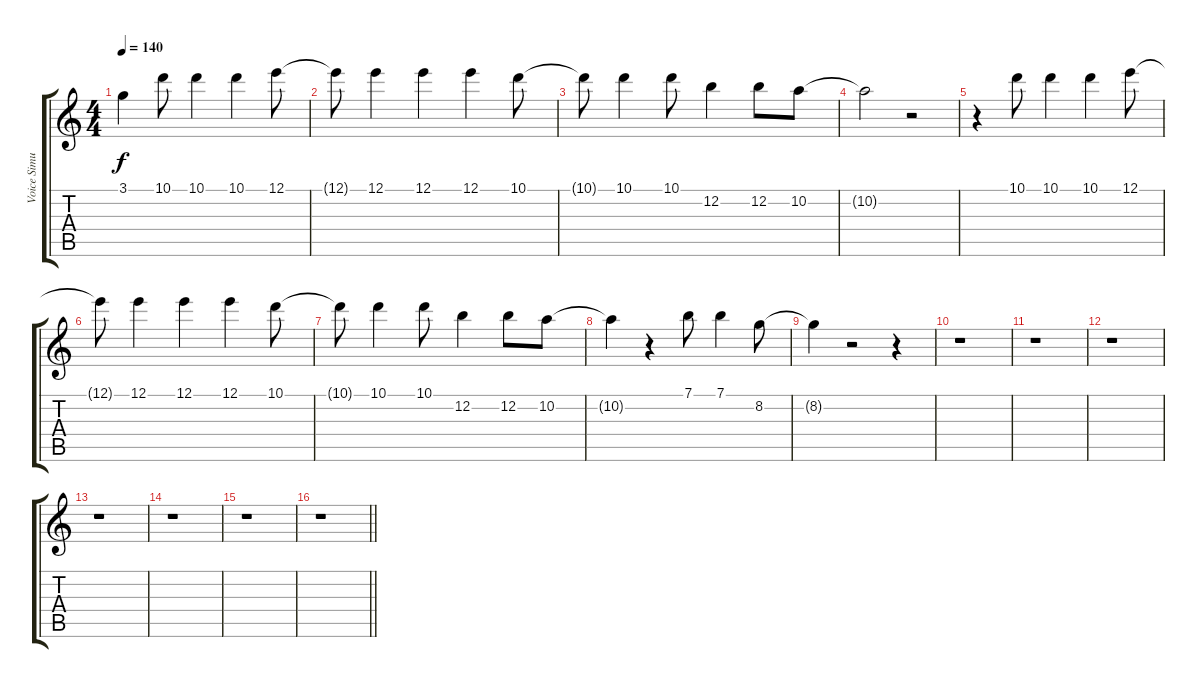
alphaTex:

\track ("Voice Simulation" "Voice Simu") {instrument acousticguitarsteel}
\staff {score tabs}
\tuning (E4 B3 G3 D3 A2 E2) {hide}
\ts (4 4)
\tempo 140
\clef g2
\ks c
3.1{t}.4{dy f} 10.1.8 10.1.4 10.1.4 12.1.8 |
12.1{t}.8 12.1.4 12.1.4 12.1.4 10.1.8 |
10.1{t}.8 10.1.4 10.1.8 12.2.4 12.2.8 10.2.8 |
10.2{t}.2 r.2 |
r.4 10.1.8 10.1.4 10.1.4 12.1.8 |
12.1{t}.8 12.1.4 12.1.4 12.1.4 10.1.8 |
10.1{t}.8 10.1.4 10.1.8 12.2.4 12.2.8 10.2.8 |
10.2{t}.4 r.4 7.1.8 7.1.4 8.2.8 |
8.2{t}.4 r.2 r.4 |
r.1 |
r.1 |
r.1 |
r.1 |
r.1 |
r.1 |
\barLineRight lightlight
r.1
